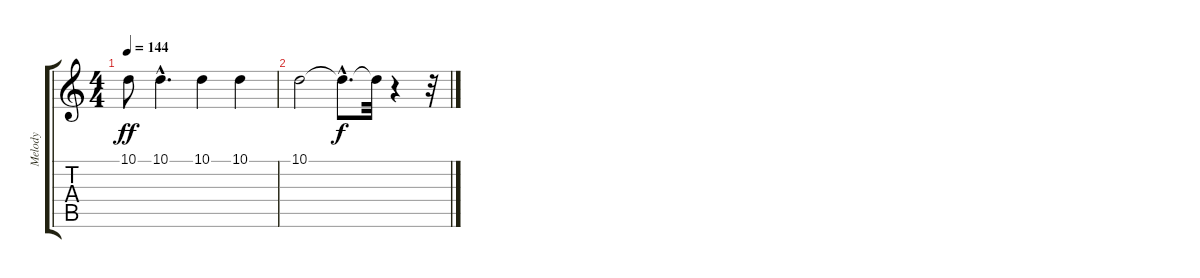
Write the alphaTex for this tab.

\track ("Melody " "Melody ") {instrument harmonica}
\staff {score tabs}
\tuning (E4 B3 G3 D3 A2 E2) {hide}
\ts (4 4)
\tempo 144
\clef g2
\ks c
10.1.8{dy ff} 10.1{hac}.4{d} 10.1.4 10.1.4 |
10.1.2 10.1{hac t}.8{d dy f} 10.1{t}.32 r.4 r.32
